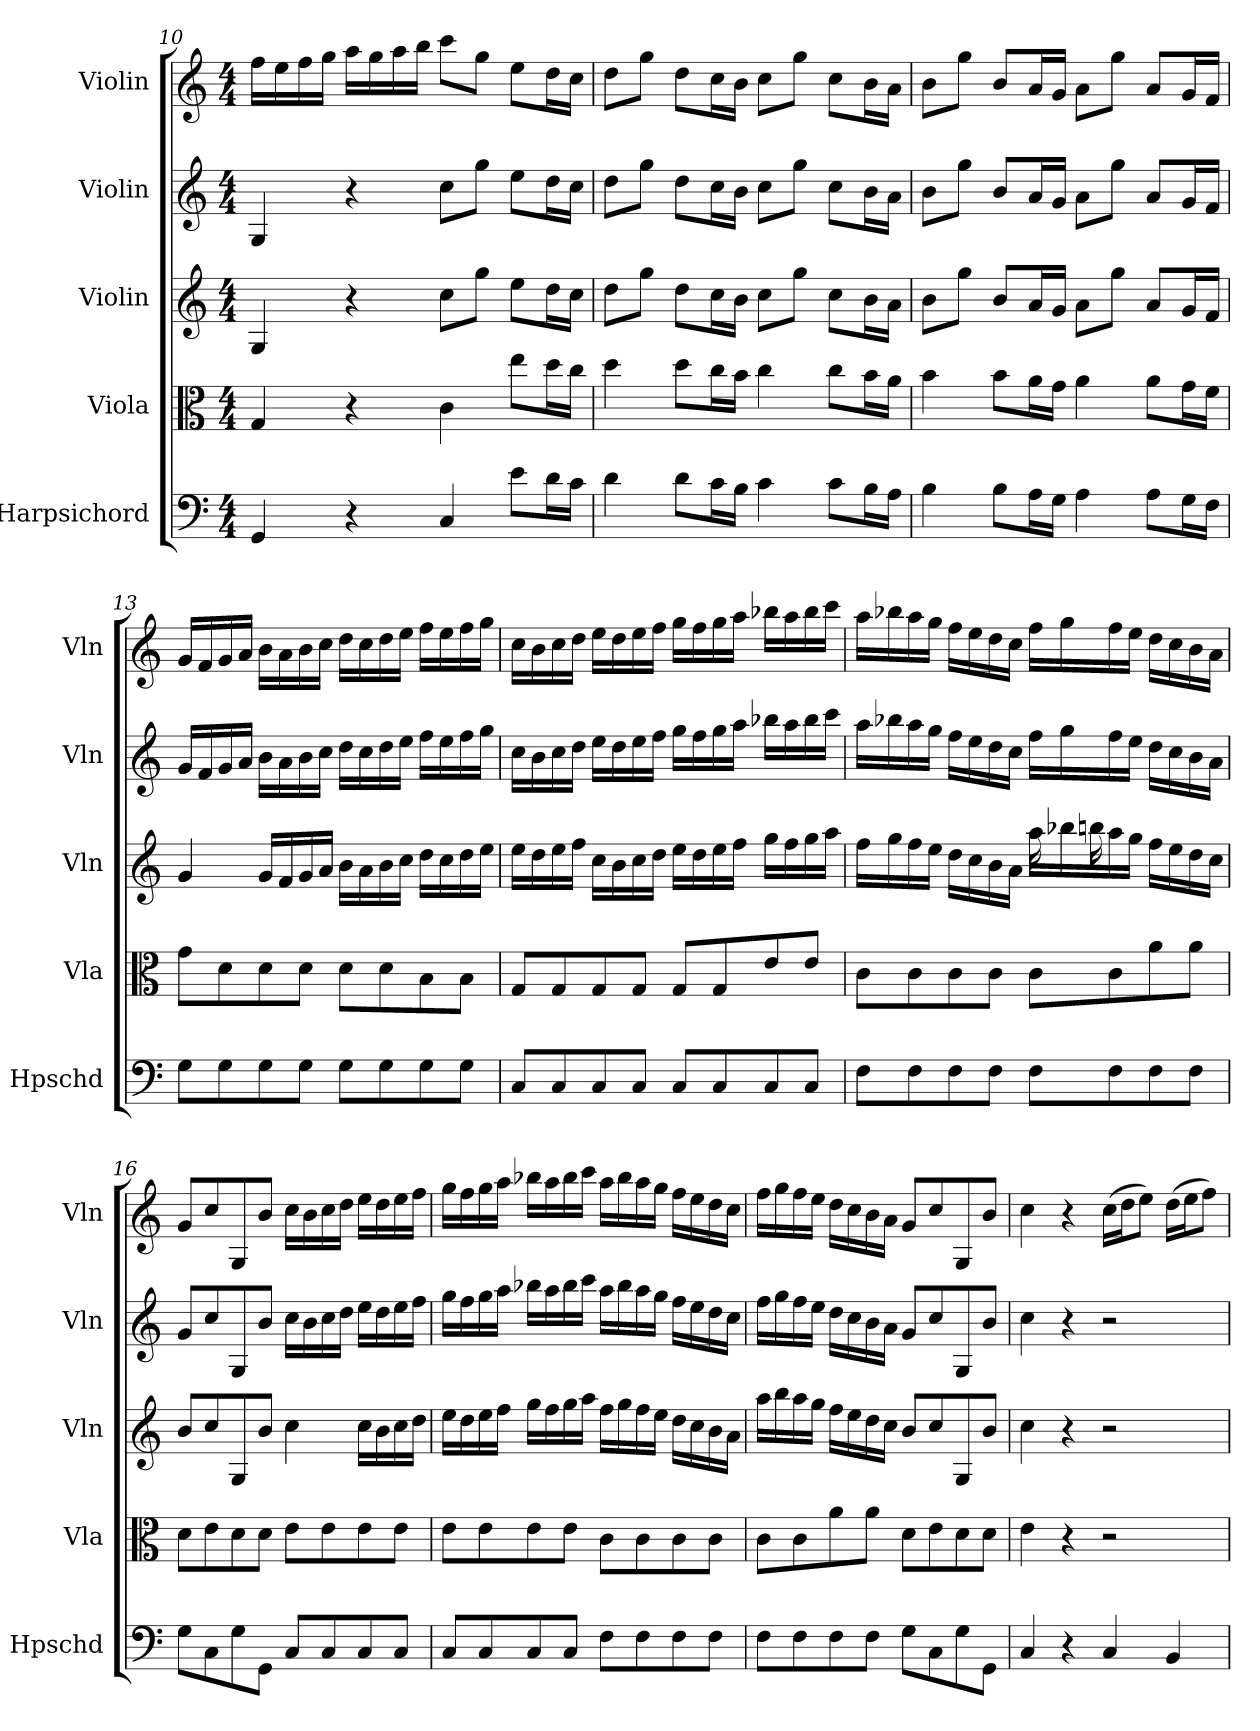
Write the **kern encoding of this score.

**kern	**kern	**kern	**kern	**kern
*part5	*part4	*part3	*part2	*part1
*staff5	*staff4	*staff3	*staff2	*staff1
*I"Harpsichord	*I"Viola	*I"Violin	*I"Violin	*I"Violin
*I'Hpschd	*I'Vla	*I'Vln	*I'Vln	*I'Vln
*clefF4	*clefC3	*clefG2	*clefG2	*clefG2
*k[]	*k[]	*k[]	*k[]	*k[]
*C:	*C:	*C:	*C:	*C:
*M4/4	*M4/4	*M4/4	*M4/4	*M4/4
=10	=10	=10	=10	=10
4GG/	4G/	4G/	4G/	16ff\LL
.	.	.	.	16ee\
.	.	.	.	16ff\
.	.	.	.	16gg\JJ
4r	4r	4r	4r	16aa\LL
.	.	.	.	16gg\
.	.	.	.	16aa\
.	.	.	.	16bb\JJ
4C/	4c\	8cc\L	8cc\L	8ccc\L
.	.	8gg\J	8gg\J	8gg\J
8e\L	8ee\L	8ee\L	8ee\L	8ee\L
16d\L	16dd\L	16dd\L	16dd\L	16dd\L
16c\JJ	16cc\JJ	16cc\JJ	16cc\JJ	16cc\JJ
=11	=11	=11	=11	=11
4d\	4dd\	8dd\L	8dd\L	8dd\L
.	.	8gg\J	8gg\J	8gg\J
8d\L	8dd\L	8dd\L	8dd\L	8dd\L
16c\L	16cc\L	16cc\L	16cc\L	16cc\L
16B\JJ	16b\JJ	16b\JJ	16b\JJ	16b\JJ
4c\	4cc\	8cc\L	8cc\L	8cc\L
.	.	8gg\J	8gg\J	8gg\J
8c\L	8cc\L	8cc\L	8cc\L	8cc\L
16B\L	16b\L	16b\L	16b\L	16b\L
16A\JJ	16a\JJ	16a\JJ	16a\JJ	16a\JJ
=12	=12	=12	=12	=12
4B\	4b\	8b\L	8b\L	8b\L
.	.	8gg\J	8gg\J	8gg\J
8B\L	8b\L	8b/L	8b/L	8b/L
16A\L	16a\L	16a/L	16a/L	16a/L
16G\JJ	16g\JJ	16g/JJ	16g/JJ	16g/JJ
4A\	4a\	8a\L	8a\L	8a\L
.	.	8gg\J	8gg\J	8gg\J
8A\L	8a\L	8a/L	8a/L	8a/L
16G\L	16g\L	16g/L	16g/L	16g/L
16F\JJ	16f\JJ	16f/JJ	16f/JJ	16f/JJ
=13	=13	=13	=13	=13
8G\L	8g\L	4g/	16g/LL	16g/LL
.	.	.	16f/	16f/
8G\	8d\	.	16g/	16g/
.	.	.	16a/JJ	16a/JJ
8G\	8d\	16g/LL	16b\LL	16b\LL
.	.	16f/	16a\	16a\
8G\J	8d\J	16g/	16b\	16b\
.	.	16a/JJ	16cc\JJ	16cc\JJ
8G\L	8d\L	16b\LL	16dd\LL	16dd\LL
.	.	16a\	16cc\	16cc\
8G\	8d\	16b\	16dd\	16dd\
.	.	16cc\JJ	16ee\JJ	16ee\JJ
8G\	8B\	16dd\LL	16ff\LL	16ff\LL
.	.	16cc\	16ee\	16ee\
8G\J	8B\J	16dd\	16ff\	16ff\
.	.	16ee\JJ	16gg\JJ	16gg\JJ
=14	=14	=14	=14	=14
8C/L	8G/L	16ee\LL	16cc\LL	16cc\LL
.	.	16dd\	16b\	16b\
8C/	8G/	16ee\	16cc\	16cc\
.	.	16ff\JJ	16dd\JJ	16dd\JJ
8C/	8G/	16cc\LL	16ee\LL	16ee\LL
.	.	16b\	16dd\	16dd\
8C/J	8G/J	16cc\	16ee\	16ee\
.	.	16dd\JJ	16ff\JJ	16ff\JJ
8C/L	8G/L	16ee\LL	16gg\LL	16gg\LL
.	.	16dd\	16ff\	16ff\
8C/	8G/	16ee\	16gg\	16gg\
.	.	16ff\JJ	16aa\JJ	16aa\JJ
8C/	8e/	16gg\LL	16bb-X\LL	16bb-X\LL
.	.	16ff\	16aa\	16aa\
8C/J	8e/J	16gg\	16bb-\	16bb-\
.	.	16aa\JJ	16ccc\JJ	16ccc\JJ
=15	=15	=15	=15	=15
*	*	*^	*	*
8F\L	8c\L	16ff\LL	2ryy	16aa\LL	16aa\LL
.	.	16gg\	.	16bb-X\	16bb-X\
8F\	8c\	16ff\	.	16aa\	16aa\
.	.	16ee\JJ	.	16gg\JJ	16gg\JJ
8F\	8c\	16dd\LL	.	16ff\LL	16ff\LL
.	.	16cc\	.	16ee\	16ee\
8F\J	8c\J	16b\	.	16dd\	16dd\
.	.	16a\JJ	.	16cc\JJ	16cc\JJ
8F\L	8c\L	16aa\LL	16aa\	16ff\LL	16ff\LL
.	.	16bb-X\	16bbn\	16gg\	16gg\
8F\	8c\	16aa\	4.ryy	16ff\	16ff\
.	.	16gg\JJ	.	16ee\JJ	16ee\JJ
8F\	8a\	16ff\LL	.	16dd\LL	16dd\LL
.	.	16ee\	.	16cc\	16cc\
8F\J	8a\J	16dd\	.	16b\	16b\
.	.	16cc\JJ	.	16a\JJ	16a\JJ
*	*	*v	*v	*	*
=16	=16	=16	=16	=16
8G\L	8d\L	8b/L	8g/L	8g/L
8C\	8e\	8cc/	8cc/	8cc/
8G\	8d\	8G/	8G/	8G/
8GG\J	8d\J	8b/J	8b/J	8b/J
8C/L	8e\L	4cc\	16cc\LL	16cc\LL
.	.	.	16b\	16b\
8C/	8e\	.	16cc\	16cc\
.	.	.	16dd\JJ	16dd\JJ
8C/	8e\	16cc\LL	16ee\LL	16ee\LL
.	.	16b\	16dd\	16dd\
8C/J	8e\J	16cc\	16ee\	16ee\
.	.	16dd\JJ	16ff\JJ	16ff\JJ
=17	=17	=17	=17	=17
8C/L	8e\L	16ee\LL	16gg\LL	16gg\LL
.	.	16dd\	16ff\	16ff\
8C/	8e\	16ee\	16gg\	16gg\
.	.	16ff\JJ	16aa\JJ	16aa\JJ
8C/	8e\	16gg\LL	16bb-X\LL	16bb-X\LL
.	.	16ff\	16aa\	16aa\
8C/J	8e\J	16gg\	16bb-\	16bb-\
.	.	16aa\JJ	16ccc\JJ	16ccc\JJ
8F\L	8c\L	16ff\LL	16aa\LL	16aa\LL
.	.	16gg\	16bb-\	16bb-\
8F\	8c\	16ff\	16aa\	16aa\
.	.	16ee\JJ	16gg\JJ	16gg\JJ
8F\	8c\	16dd\LL	16ff\LL	16ff\LL
.	.	16cc\	16ee\	16ee\
8F\J	8c\J	16b\	16dd\	16dd\
.	.	16a\JJ	16cc\JJ	16cc\JJ
=18	=18	=18	=18	=18
8F\L	8c\L	16aa\LL	16ff\LL	16ff\LL
.	.	16bb\	16gg\	16gg\
8F\	8c\	16aa\	16ff\	16ff\
.	.	16gg\JJ	16ee\JJ	16ee\JJ
8F\	8a\	16ff\LL	16dd\LL	16dd\LL
.	.	16ee\	16cc\	16cc\
8F\J	8a\J	16dd\	16b\	16b\
.	.	16cc\JJ	16a\JJ	16a\JJ
8G\L	8d\L	8b/L	8g/L	8g/L
8C\	8e\	8cc/	8cc/	8cc/
8G\	8d\	8G/	8G/	8G/
8GG\J	8d\J	8b/J	8b/J	8b/J
=19	=19	=19	=19	=19
4C/	4e\	4cc\	4cc\	4cc\
4r	4r	4r	4r	4r
4C/	2r	2r	2r	(16cc\LL
.	.	.	.	16dd\J
.	.	.	.	8ee\J)
4BB/	.	.	.	(16dd\LL
.	.	.	.	16ee\J
.	.	.	.	8ff\J)
=	=	=	=	=
*-	*-	*-	*-	*-
